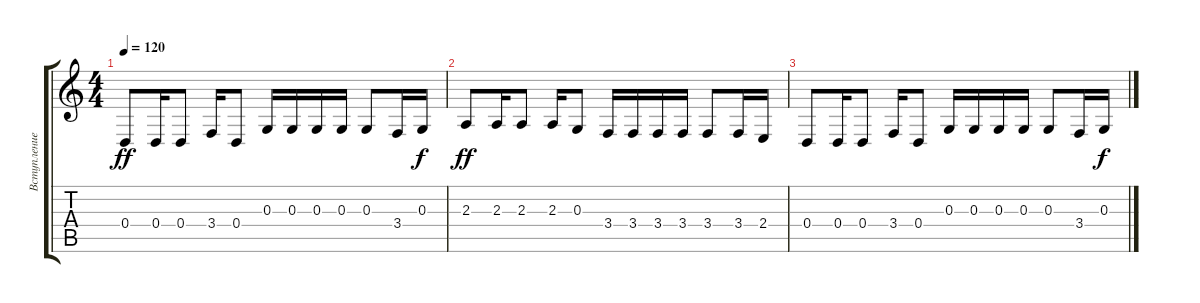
\track ("Вступление" "Вступление") {instrument vibraphone}
\staff {score tabs}
\tuning (E4 B3 G3 D3 A2 E2) {hide}
\ts (4 4)
\tempo 120
\clef g2
\ks c
0.4.8{dy ff} 0.4.16 0.4.8 3.4.16 0.4.8 0.3.16 0.3.16 0.3.16 0.3.16 0.3.8 3.4.16 0.3.16{dy f} |
2.3.8{dy ff} 2.3.16 2.3.8 2.3.16 0.3.8 3.4.16 3.4.16 3.4.16 3.4.16 3.4.8 3.4.16 2.4.16 |
0.4.8 0.4.16 0.4.8 3.4.16 0.4.8 0.3.16 0.3.16 0.3.16 0.3.16 0.3.8 3.4.16 0.3.16{dy f}
